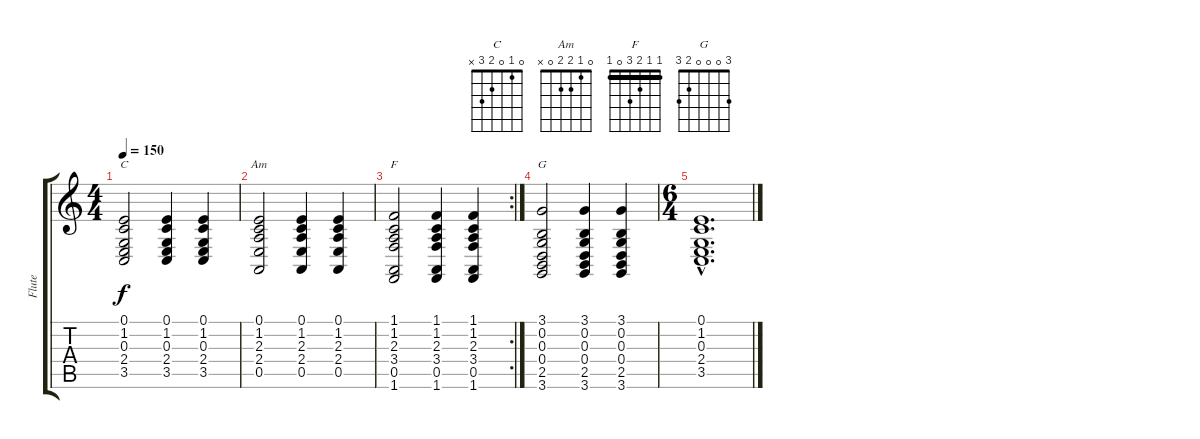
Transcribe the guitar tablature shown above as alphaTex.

\track ("Flute" "Flute") {instrument flute}
\staff {score tabs}
\tuning (E4 B3 G3 D3 A2 E2) {hide}
\chord ("C" 0 1 0 2 3 x)
\chord ("Am" 0 1 2 2 0 x)
\chord ("F" 1 1 2 3 0 1) {barre 1}
\chord ("G" 3 0 0 0 2 3)
\ts (4 4)
\tempo 150
\clef g2
\ks c
(0.1 1.2 0.3 2.4 3.5).2{ch "C" dy f} (0.1 1.2 0.3 2.4 3.5).4 (0.1 1.2 0.3 2.4 3.5).4 |
(0.1 1.2 2.3 2.4 0.5).2{ch "Am"} (0.1 1.2 2.3 2.4 0.5).4 (0.1 1.2 2.3 2.4 0.5).4 |
\rc 2
(1.1 1.2 2.3 3.4 0.5 1.6).2{ch "F"} (1.1 1.2 2.3 3.4 0.5 1.6).4 (1.1 1.2 2.3 3.4 0.5 1.6).4 |
(3.1 0.2 0.3 0.4 2.5 3.6).2{ch "G"} (3.1 0.2 0.3 0.4 2.5 3.6).4 (3.1 0.2 0.3 0.4 2.5 3.6).4 |
\ts (6 4)
(0.1{hac} 1.2{hac} 0.3{hac} 2.4{hac} 3.5{hac}).1{d}
